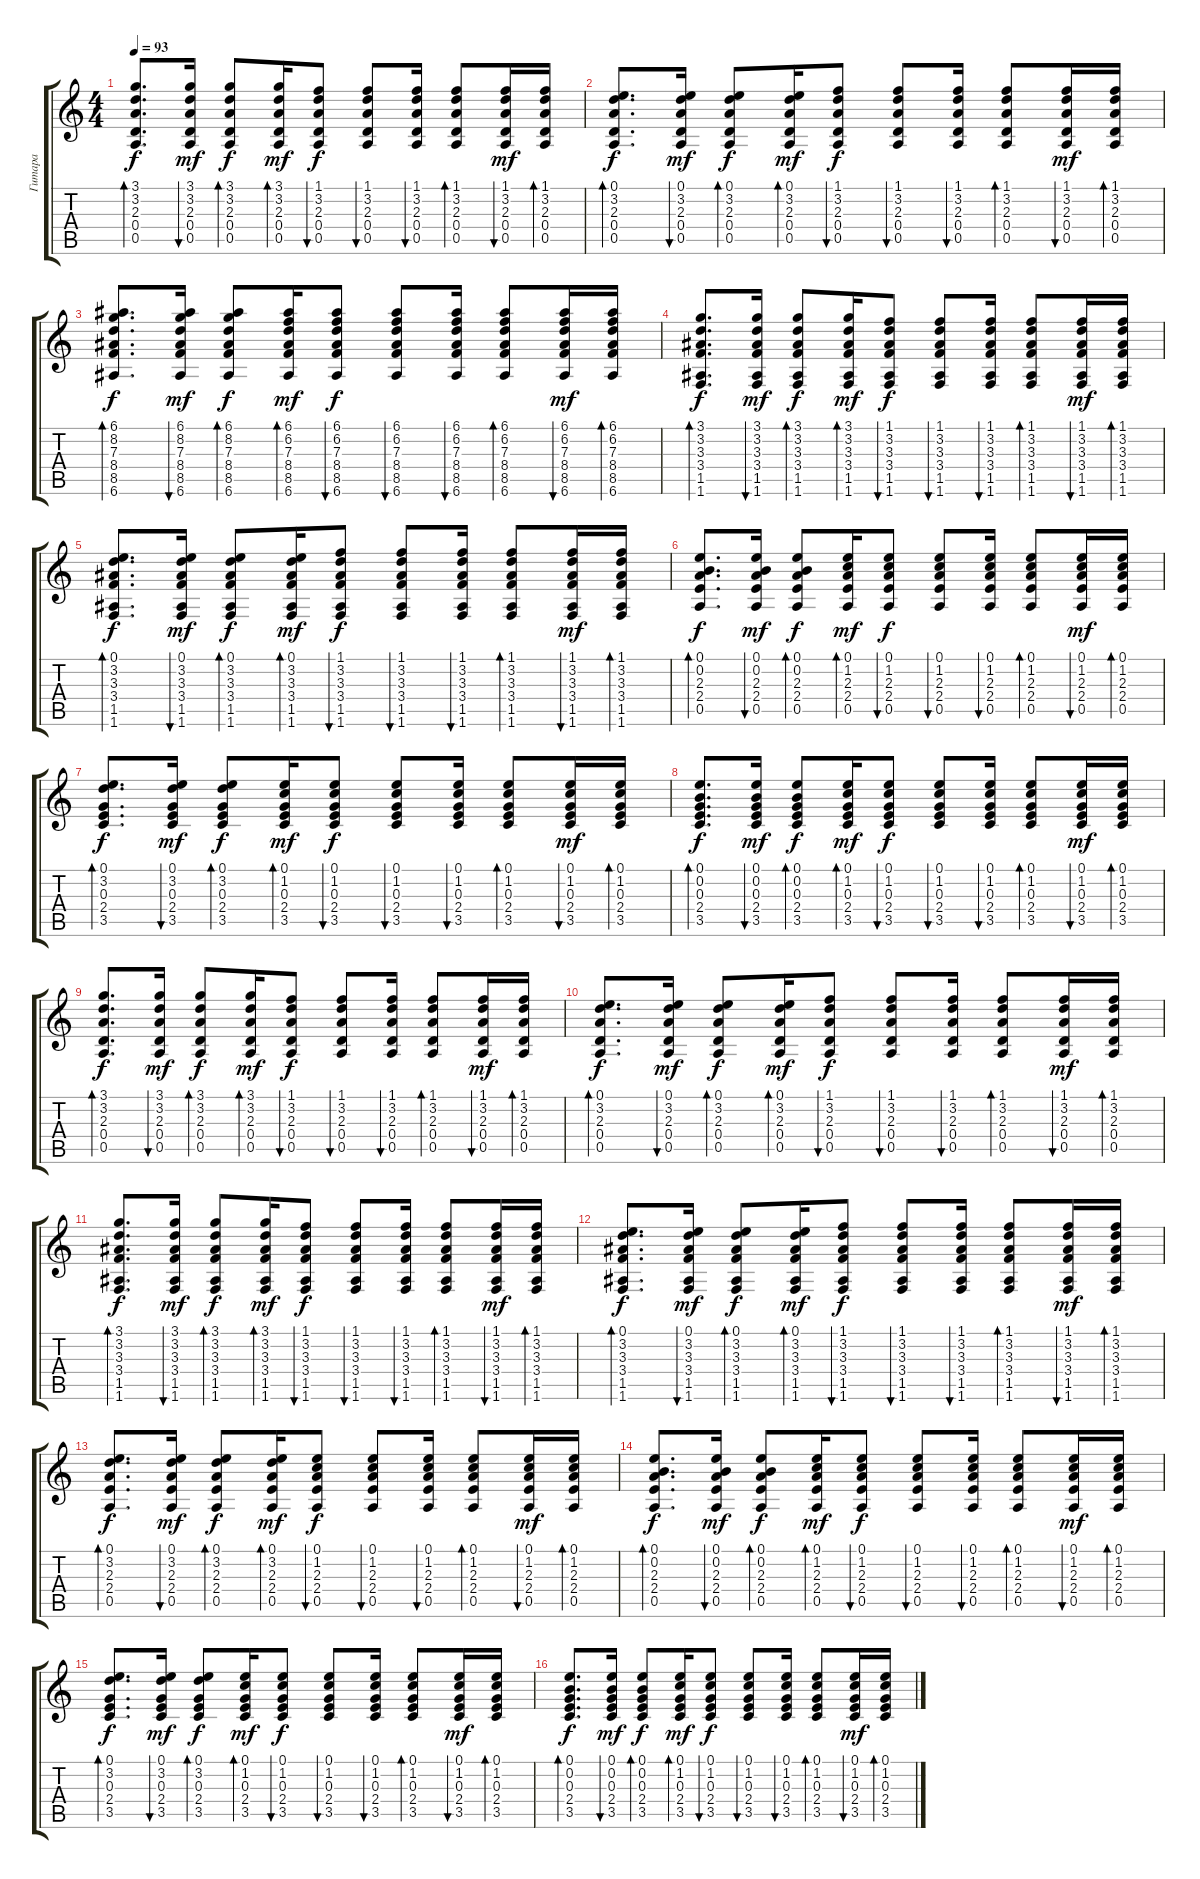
\track ("Гитара" "Гитара") {instrument acousticguitarsteel}
\staff {score tabs}
\tuning (E4 B3 G3 D3 A2 E2) {hide}
\ts (4 4)
\tempo 93
\clef g2
\ks c
(3.1 3.2 2.3 0.4 0.5).8{d bd 60 dy f} (3.1 3.2 2.3 0.4 0.5).16{bu 60 dy mf} (3.1 3.2 2.3 0.4 0.5).8{bd 60 dy f} (3.1 3.2 2.3 0.4 0.5).16{bd 60 dy mf} (1.1 3.2 2.3 0.4 0.5).8{bu 60 dy f} (1.1 3.2 2.3 0.4 0.5).8{bu 60} (1.1 3.2 2.3 0.4 0.5).16{bu 60} (1.1 3.2 2.3 0.4 0.5).8{bd 60} (1.1 3.2 2.3 0.4 0.5).16{bu 60 dy mf} (1.1 3.2 2.3 0.4 0.5).16{bd 60} |
(0.1 3.2 2.3 0.4 0.5).8{d bd 60 dy f} (0.1 3.2 2.3 0.4 0.5).16{bu 60 dy mf} (0.1 3.2 2.3 0.4 0.5).8{bd 60 dy f} (0.1 3.2 2.3 0.4 0.5).16{bd 60 dy mf} (1.1 3.2 2.3 0.4 0.5).8{bu 60 dy f} (1.1 3.2 2.3 0.4 0.5).8{bu 60} (1.1 3.2 2.3 0.4 0.5).16{bu 60} (1.1 3.2 2.3 0.4 0.5).8{bd 60} (1.1 3.2 2.3 0.4 0.5).16{bu 60 dy mf} (1.1 3.2 2.3 0.4 0.5).16{bd 60} |
(6.1 8.2 7.3 8.4 8.5 6.6).8{d bd 60 dy f} (6.1 8.2 7.3 8.4 8.5 6.6).16{bu 60 dy mf} (6.1 8.2 7.3 8.4 8.5 6.6).8{bd 60 dy f} (6.1 6.2 7.3 8.4 8.5 6.6).16{bd 60 dy mf} (6.1 6.2 7.3 8.4 8.5 6.6).8{bu 60 dy f} (6.1 6.2 7.3 8.4 8.5 6.6).8{bu 60} (6.1 6.2 7.3 8.4 8.5 6.6).16{bu 60} (6.1 6.2 7.3 8.4 8.5 6.6).8{bd 60} (6.1 6.2 7.3 8.4 8.5 6.6).16{bu 60 dy mf} (6.1 6.2 7.3 8.4 8.5 6.6).16{bd 60} |
(3.1 3.2 3.3 3.4 1.5 1.6).8{d bd 60 dy f} (3.1 3.2 3.3 3.4 1.5 1.6).16{bu 60 dy mf} (3.1 3.2 3.3 3.4 1.5 1.6).8{bd 60 dy f} (3.1 3.2 3.3 3.4 1.5 1.6).16{bd 60 dy mf} (1.1 3.2 3.3 3.4 1.5 1.6).8{bu 60 dy f} (1.1 3.2 3.3 3.4 1.5 1.6).8{bu 60} (1.1 3.2 3.3 3.4 1.5 1.6).16{bu 60} (1.1 3.2 3.3 3.4 1.5 1.6).8{bd 60} (1.1 3.2 3.3 3.4 1.5 1.6).16{bu 60 dy mf} (1.1 3.2 3.3 3.4 1.5 1.6).16{bd 60} |
(0.1 3.2 3.3 3.4 1.5 1.6).8{d bd 60 dy f} (0.1 3.2 3.3 3.4 1.5 1.6).16{bu 60 dy mf} (0.1 3.2 3.3 3.4 1.5 1.6).8{bd 60 dy f} (0.1 3.2 3.3 3.4 1.5 1.6).16{bd 60 dy mf} (1.1 3.2 3.3 3.4 1.5 1.6).8{bu 60 dy f} (1.1 3.2 3.3 3.4 1.5 1.6).8{bu 60} (1.1 3.2 3.3 3.4 1.5 1.6).16{bu 60} (1.1 3.2 3.3 3.4 1.5 1.6).8{bd 60} (1.1 3.2 3.3 3.4 1.5 1.6).16{bu 60 dy mf} (1.1 3.2 3.3 3.4 1.5 1.6).16{bd 60} |
(0.1 0.2 2.3 2.4 0.5).8{d bd 60 dy f} (0.1 0.2 2.3 2.4 0.5).16{bu 60 dy mf} (0.1 0.2 2.3 2.4 0.5).8{bd 60 dy f} (0.1 1.2 2.3 2.4 0.5).16{bd 60 dy mf} (0.1 1.2 2.3 2.4 0.5).8{bu 60 dy f} (0.1 1.2 2.3 2.4 0.5).8{bu 60} (0.1 1.2 2.3 2.4 0.5).16{bu 60} (0.1 1.2 2.3 2.4 0.5).8{bd 60} (0.1 1.2 2.3 2.4 0.5).16{bu 60 dy mf} (0.1 1.2 2.3 2.4 0.5).16{bd 60} |
(0.1 3.2 0.3 2.4 3.5).8{d bd 60 dy f} (0.1 3.2 0.3 2.4 3.5).16{bu 60 dy mf} (0.1 3.2 0.3 2.4 3.5).8{bd 60 dy f} (0.1 1.2 0.3 2.4 3.5).16{bd 60 dy mf} (0.1 1.2 0.3 2.4 3.5).8{bu 60 dy f} (0.1 1.2 0.3 2.4 3.5).8{bu 60} (0.1 1.2 0.3 2.4 3.5).16{bu 60} (0.1 1.2 0.3 2.4 3.5).8{bd 60} (0.1 1.2 0.3 2.4 3.5).16{bu 60 dy mf} (0.1 1.2 0.3 2.4 3.5).16{bd 60} |
(0.1 0.2 0.3 2.4 3.5).8{d bd 60 dy f} (0.1 0.2 0.3 2.4 3.5).16{bu 60 dy mf} (0.1 0.2 0.3 2.4 3.5).8{bd 60 dy f} (0.1 1.2 0.3 2.4 3.5).16{bd 60 dy mf} (0.1 1.2 0.3 2.4 3.5).8{bu 60 dy f} (0.1 1.2 0.3 2.4 3.5).8{bu 60} (0.1 1.2 0.3 2.4 3.5).16{bu 60} (0.1 1.2 0.3 2.4 3.5).8{bd 60} (0.1 1.2 0.3 2.4 3.5).16{bu 60 dy mf} (0.1 1.2 0.3 2.4 3.5).16{bd 60} |
(3.1 3.2 2.3 0.4 0.5).8{d bd 60 dy f} (3.1 3.2 2.3 0.4 0.5).16{bu 60 dy mf} (3.1 3.2 2.3 0.4 0.5).8{bd 60 dy f} (3.1 3.2 2.3 0.4 0.5).16{bd 60 dy mf} (1.1 3.2 2.3 0.4 0.5).8{bu 60 dy f} (1.1 3.2 2.3 0.4 0.5).8{bu 60} (1.1 3.2 2.3 0.4 0.5).16{bu 60} (1.1 3.2 2.3 0.4 0.5).8{bd 60} (1.1 3.2 2.3 0.4 0.5).16{bu 60 dy mf} (1.1 3.2 2.3 0.4 0.5).16{bd 60} |
(0.1 3.2 2.3 0.4 0.5).8{d bd 60 dy f} (0.1 3.2 2.3 0.4 0.5).16{bu 60 dy mf} (0.1 3.2 2.3 0.4 0.5).8{bd 60 dy f} (0.1 3.2 2.3 0.4 0.5).16{bd 60 dy mf} (1.1 3.2 2.3 0.4 0.5).8{bu 60 dy f} (1.1 3.2 2.3 0.4 0.5).8{bu 60} (1.1 3.2 2.3 0.4 0.5).16{bu 60} (1.1 3.2 2.3 0.4 0.5).8{bd 60} (1.1 3.2 2.3 0.4 0.5).16{bu 60 dy mf} (1.1 3.2 2.3 0.4 0.5).16{bd 60} |
(3.1 3.2 3.3 3.4 1.5 1.6).8{d bd 60 dy f} (3.1 3.2 3.3 3.4 1.5 1.6).16{bu 60 dy mf} (3.1 3.2 3.3 3.4 1.5 1.6).8{bd 60 dy f} (3.1 3.2 3.3 3.4 1.5 1.6).16{bd 60 dy mf} (1.1 3.2 3.3 3.4 1.5 1.6).8{bu 60 dy f} (1.1 3.2 3.3 3.4 1.5 1.6).8{bu 60} (1.1 3.2 3.3 3.4 1.5 1.6).16{bu 60} (1.1 3.2 3.3 3.4 1.5 1.6).8{bd 60} (1.1 3.2 3.3 3.4 1.5 1.6).16{bu 60 dy mf} (1.1 3.2 3.3 3.4 1.5 1.6).16{bd 60} |
(0.1 3.2 3.3 3.4 1.5 1.6).8{d bd 60 dy f} (0.1 3.2 3.3 3.4 1.5 1.6).16{bu 60 dy mf} (0.1 3.2 3.3 3.4 1.5 1.6).8{bd 60 dy f} (0.1 3.2 3.3 3.4 1.5 1.6).16{bd 60 dy mf} (1.1 3.2 3.3 3.4 1.5 1.6).8{bu 60 dy f} (1.1 3.2 3.3 3.4 1.5 1.6).8{bu 60} (1.1 3.2 3.3 3.4 1.5 1.6).16{bu 60} (1.1 3.2 3.3 3.4 1.5 1.6).8{bd 60} (1.1 3.2 3.3 3.4 1.5 1.6).16{bu 60 dy mf} (1.1 3.2 3.3 3.4 1.5 1.6).16{bd 60} |
(0.1 3.2 2.3 2.4 0.5).8{d bd 60 dy f} (0.1 3.2 2.3 2.4 0.5).16{bu 60 dy mf} (0.1 3.2 2.3 2.4 0.5).8{bd 60 dy f} (0.1 3.2 2.3 2.4 0.5).16{bd 60 dy mf} (0.1 1.2 2.3 2.4 0.5).8{bu 60 dy f} (0.1 1.2 2.3 2.4 0.5).8{bu 60} (0.1 1.2 2.3 2.4 0.5).16{bu 60} (0.1 1.2 2.3 2.4 0.5).8{bd 60} (0.1 1.2 2.3 2.4 0.5).16{bu 60 dy mf} (0.1 1.2 2.3 2.4 0.5).16{bd 60} |
(0.1 0.2 2.3 2.4 0.5).8{d bd 60 dy f} (0.1 0.2 2.3 2.4 0.5).16{bu 60 dy mf} (0.1 0.2 2.3 2.4 0.5).8{bd 60 dy f} (0.1 1.2 2.3 2.4 0.5).16{bd 60 dy mf} (0.1 1.2 2.3 2.4 0.5).8{bu 60 dy f} (0.1 1.2 2.3 2.4 0.5).8{bu 60} (0.1 1.2 2.3 2.4 0.5).16{bu 60} (0.1 1.2 2.3 2.4 0.5).8{bd 60} (0.1 1.2 2.3 2.4 0.5).16{bu 60 dy mf} (0.1 1.2 2.3 2.4 0.5).16{bd 60} |
(0.1 3.2 0.3 2.4 3.5).8{d bd 60 dy f} (0.1 3.2 0.3 2.4 3.5).16{bu 60 dy mf} (0.1 3.2 0.3 2.4 3.5).8{bd 60 dy f} (0.1 1.2 0.3 2.4 3.5).16{bd 60 dy mf} (0.1 1.2 0.3 2.4 3.5).8{bu 60 dy f} (0.1 1.2 0.3 2.4 3.5).8{bu 60} (0.1 1.2 0.3 2.4 3.5).16{bu 60} (0.1 1.2 0.3 2.4 3.5).8{bd 60} (0.1 1.2 0.3 2.4 3.5).16{bu 60 dy mf} (0.1 1.2 0.3 2.4 3.5).16{bd 60} |
(0.1 0.2 0.3 2.4 3.5).8{d bd 60 dy f} (0.1 0.2 0.3 2.4 3.5).16{bu 60 dy mf} (0.1 0.2 0.3 2.4 3.5).8{bd 60 dy f} (0.1 1.2 0.3 2.4 3.5).16{bd 60 dy mf} (0.1 1.2 0.3 2.4 3.5).8{bu 60 dy f} (0.1 1.2 0.3 2.4 3.5).8{bu 60} (0.1 1.2 0.3 2.4 3.5).16{bu 60} (0.1 1.2 0.3 2.4 3.5).8{bd 60} (0.1 1.2 0.3 2.4 3.5).16{bu 60 dy mf} (0.1 1.2 0.3 2.4 3.5).16{bd 60}
